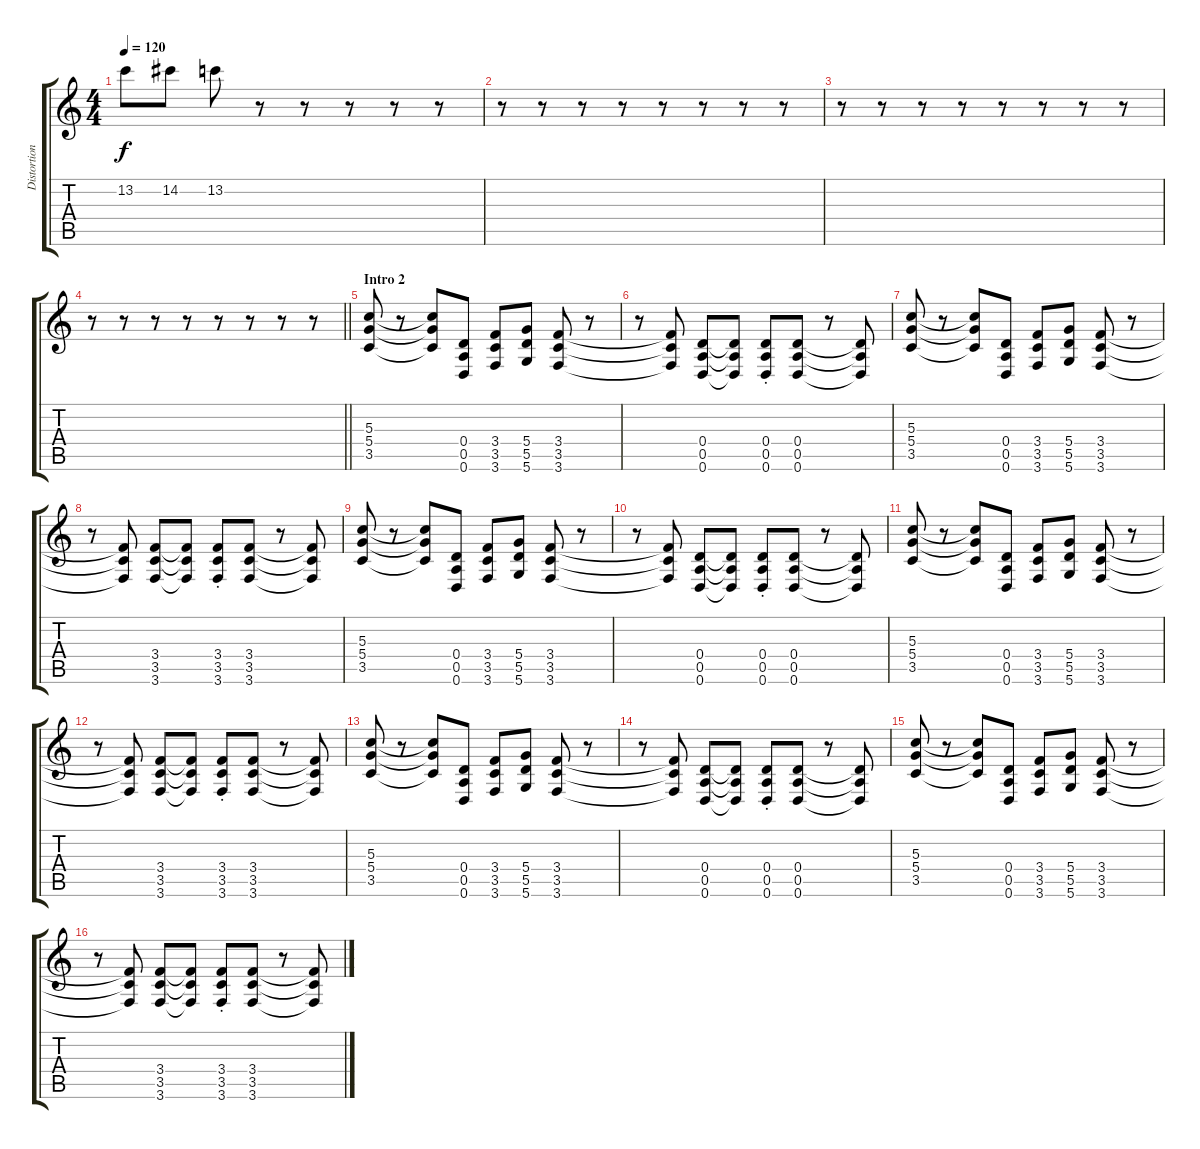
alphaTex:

\track ("Distortion 1" "Distortion") {instrument distortionguitar}
\staff {score tabs}
\tuning (E4 B3 G3 D3 A2 D2) {hide}
\ts (4 4)
\tempo 120
\clef g2
\ks c
13.2.8{dy f} 14.2.8 13.2.8 r.8 r.8 r.8 r.8 r.8 |
r.8 r.8 r.8 r.8 r.8 r.8 r.8 r.8 |
r.8 r.8 r.8 r.8 r.8 r.8 r.8 r.8 |
\barLineRight lightlight
r.8 r.8 r.8 r.8 r.8 r.8 r.8 r.8 |
\section ("" "Intro 2")
(5.3 5.4 3.5).8 r.8 (5.3{t} 5.4{t} 3.5{t}).8 (0.4 0.5 0.6).8 (3.4 3.5 3.6).8 (5.4 5.5 5.6).8 (3.4 3.5 3.6).8 r.8 |
r.8 (3.4{t} 3.5{t} 3.6{t}).8 (0.4 0.5 0.6).8 (0.4{t} 0.5{t} 0.6{t}).8 (0.4{st} 0.5{st} 0.6{st}).8 (0.4 0.5 0.6).8 r.8 (0.4{t} 0.5{t} 0.6{t}).8 |
(5.3 5.4 3.5).8 r.8 (5.3{t} 5.4{t} 3.5{t}).8 (0.4 0.5 0.6).8 (3.4 3.5 3.6).8 (5.4 5.5 5.6).8 (3.4 3.5 3.6).8 r.8 |
r.8 (3.4{t} 3.5{t} 3.6{t}).8 (3.4 3.5 3.6).8 (3.4{t} 3.5{t} 3.6{t}).8 (3.4{st} 3.5{st} 3.6{st}).8 (3.4 3.5 3.6).8 r.8 (3.4{t} 3.5{t} 3.6{t}).8 |
(5.3 5.4 3.5).8 r.8 (5.3{t} 5.4{t} 3.5{t}).8 (0.4 0.5 0.6).8 (3.4 3.5 3.6).8 (5.4 5.5 5.6).8 (3.4 3.5 3.6).8 r.8 |
r.8 (3.4{t} 3.5{t} 3.6{t}).8 (0.4 0.5 0.6).8 (0.4{t} 0.5{t} 0.6{t}).8 (0.4{st} 0.5{st} 0.6{st}).8 (0.4 0.5 0.6).8 r.8 (0.4{t} 0.5{t} 0.6{t}).8 |
(5.3 5.4 3.5).8 r.8 (5.3{t} 5.4{t} 3.5{t}).8 (0.4 0.5 0.6).8 (3.4 3.5 3.6).8 (5.4 5.5 5.6).8 (3.4 3.5 3.6).8 r.8 |
r.8 (3.4{t} 3.5{t} 3.6{t}).8 (3.4 3.5 3.6).8 (3.4{t} 3.5{t} 3.6{t}).8 (3.4{st} 3.5{st} 3.6{st}).8 (3.4 3.5 3.6).8 r.8 (3.4{t} 3.5{t} 3.6{t}).8 |
(5.3 5.4 3.5).8 r.8 (5.3{t} 5.4{t} 3.5{t}).8 (0.4 0.5 0.6).8 (3.4 3.5 3.6).8 (5.4 5.5 5.6).8 (3.4 3.5 3.6).8 r.8 |
r.8 (3.4{t} 3.5{t} 3.6{t}).8 (0.4 0.5 0.6).8 (0.4{t} 0.5{t} 0.6{t}).8 (0.4{st} 0.5{st} 0.6{st}).8 (0.4 0.5 0.6).8 r.8 (0.4{t} 0.5{t} 0.6{t}).8 |
(5.3 5.4 3.5).8 r.8 (5.3{t} 5.4{t} 3.5{t}).8 (0.4 0.5 0.6).8 (3.4 3.5 3.6).8 (5.4 5.5 5.6).8 (3.4 3.5 3.6).8 r.8 |
r.8 (3.4{t} 3.5{t} 3.6{t}).8 (3.4 3.5 3.6).8 (3.4{t} 3.5{t} 3.6{t}).8 (3.4{st} 3.5{st} 3.6{st}).8 (3.4 3.5 3.6).8 r.8 (3.4{t} 3.5{t} 3.6{t}).8
